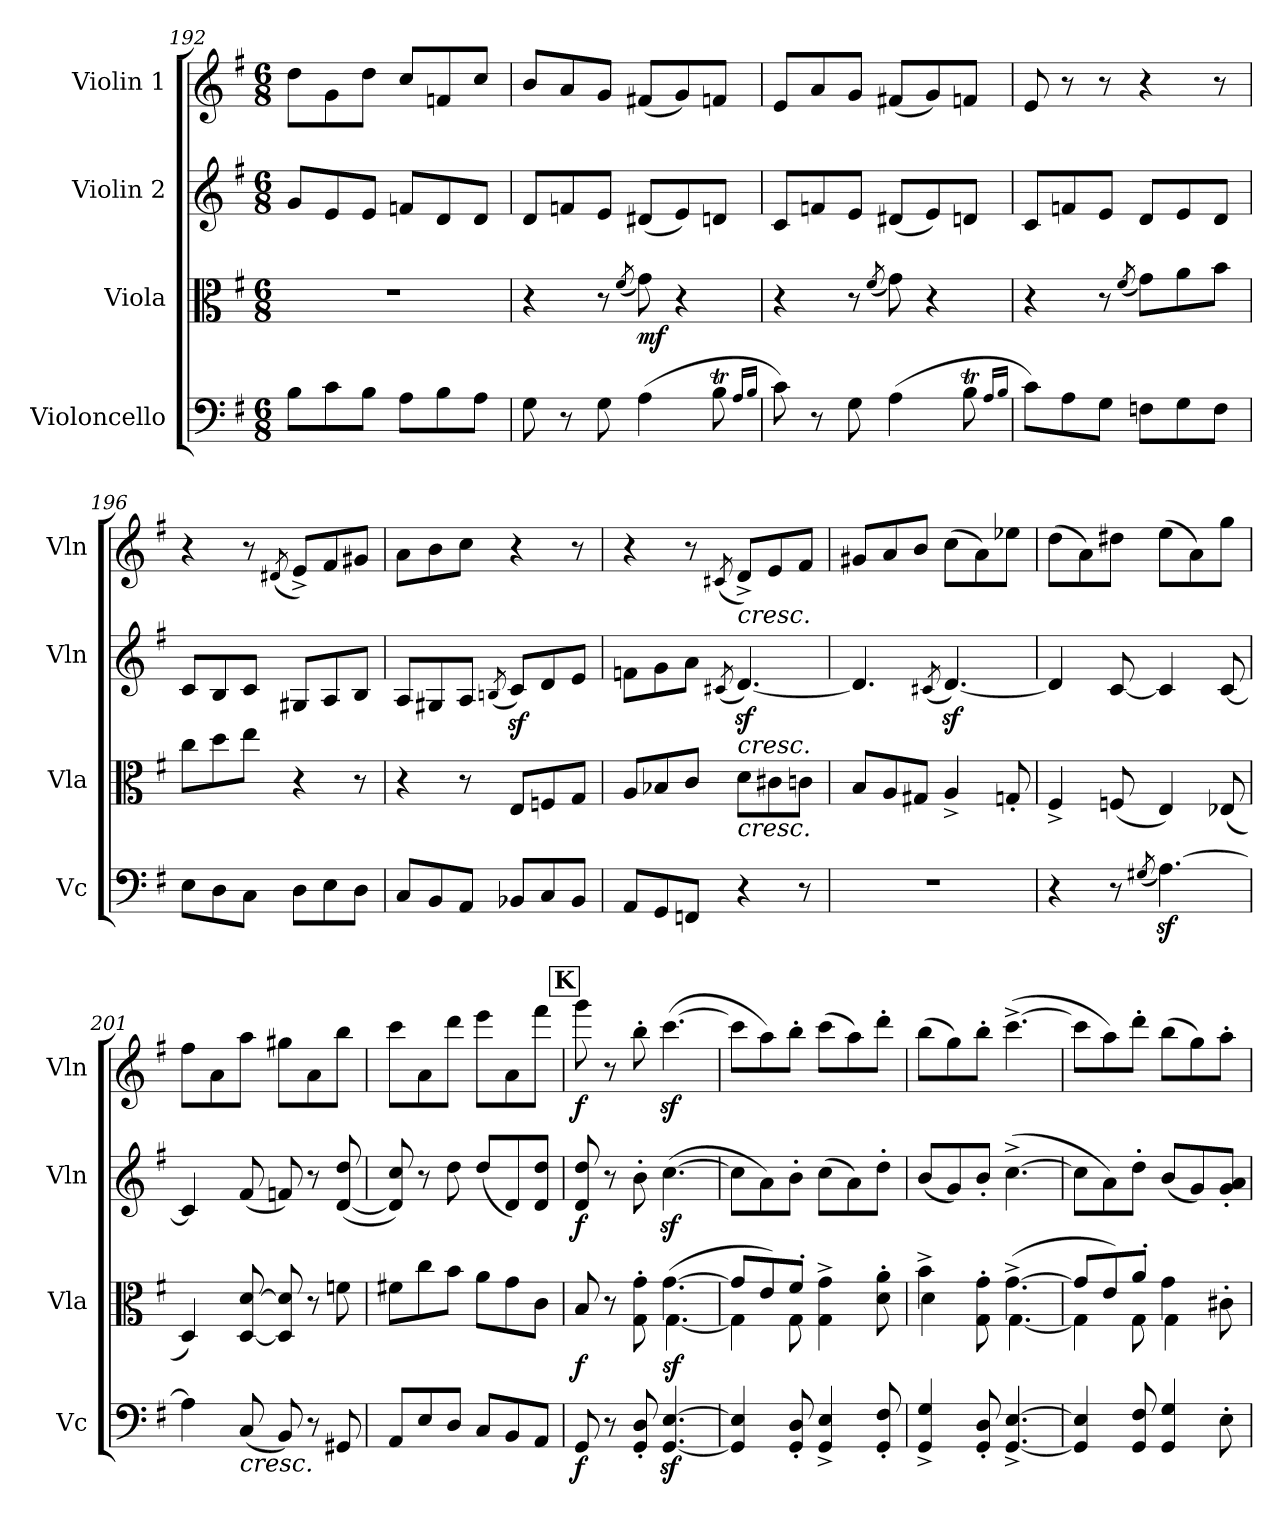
**kern	**dynam	**kern	**dynam	**kern	**dynam	**kern	**dynam
*part4	*part4	*part3	*part3	*part2	*part2	*part1	*part1
*staff4	*staff4	*staff3	*staff3	*staff2	*staff2	*staff1	*staff1
*I"Violoncello	*	*I"Viola	*	*I"Violin 2	*	*I"Violin 1	*
*I'Vc	*	*I'Vla	*	*I'Vln	*	*I'Vln	*
*clefF4	*	*clefC3	*	*clefG2	*	*clefG2	*
*k[f#]	*	*k[f#]	*	*k[f#]	*	*k[f#]	*
*M6/8	*	*M6/8	*	*M6/8	*	*M6/8	*
=192	=192	=192	=192	=192	=192	=192	=192
8B\L	.	2.r	.	8g/L	.	8dd\L	.
8c\	.	.	.	8e/	.	8g\	.
8B\J	.	.	.	8e/J	.	8dd\J	.
8A\L	.	.	.	8fn/L	.	8cc/L	.
8B\	.	.	.	8d/	.	8fn/	.
8A\J	.	.	.	8d/J	.	8cc/J	.
=193	=193	=193	=193	=193	=193	=193	=193
8G\	.	4r	.	8d/L	.	8b/L	.
8r	.	.	.	8fn/	.	8a/	.
8G\	.	8r	.	8e/J	.	8g/J	.
.	.	(8qf#/	.	.	.	.	.
!	!	!	!LO:DY:b	!	!	!	!
(4A\	.	8g\)	mf	(8d#X/L	.	(8f#X/L	.
.	.	4r	.	8e/)	.	8g/)	.
8Bt\	.	.	.	8dn/J	.	8fn/J	.
16qA/LL	.	.	.	.	.	.	.
16qB/JJ	.	.	.	.	.	.	.
=194	=194	=194	=194	=194	=194	=194	=194
8c\)	.	4r	.	8c/L	.	8e/L	.
8r	.	.	.	8fn/	.	8a/	.
8G\	.	8r	.	8e/J	.	8g/J	.
.	.	(>8qf#/	.	.	.	.	.
(4A\	.	8g\)	.	(8d#X/L	.	(8f#X/L	.
.	.	4r	.	8e/)	.	8g/)	.
8Bt\	.	.	.	8dn/J	.	8fn/J	.
16qA/LL	.	.	.	.	.	.	.
16qB/JJ	.	.	.	.	.	.	.
!!LO:LB:g=z
=195	=195	=195	=195	=195	=195	=195	=195
8c\L)	.	4r	.	8c/L	.	8e/	.
8A\	.	.	.	8fn/	.	8r	.
8G\J	.	8r	.	8e/J	.	8r	.
.	.	(>8qf#/	.	.	.	.	.
8Fn\L	.	8g\L)	.	8d/L	.	4r	.
8G\	.	8a\	.	8e/	.	.	.
8F\J	.	8b\J	.	8d/J	.	8r	.
=196	=196	=196	=196	=196	=196	=196	=196
8E\L	.	8cc\L	.	8c/L	.	4r	.
8D\	.	8dd\	.	8B/	.	.	.
8C\J	.	8ee\J	.	8c/J	.	8r	.
.	.	.	.	.	.	(8qd#X/	.
8D\L	.	4r	.	8G#X/L	.	8e^>/L)	.
8E\	.	.	.	8A/	.	8f#/	.
8D\J	.	8r	.	8B/J	.	8g#X/J	.
=197	=197	=197	=197	=197	=197	=197	=197
8C/L	.	4r	.	8A/L	.	8a\L	.
8BB/	.	.	.	8G#X/	.	8b\	.
8AA/J	.	8r	.	8A/J	.	8cc\J	.
.	.	.	.	(8qBn/	.	.	.
8BB-X/L	.	8E/L	.	8cz</L)	.	4r	.
8C/	.	8Fn/	.	8d/	.	.	.
8BB-/J	.	8G/J	.	8e/J	.	8r	.
=198	=198	=198	=198	=198	=198	=198	=198
8AA/L	.	8A/L	.	8fn\L	.	4r	.
8GG/	.	8B-X/	.	8g\	.	.	.
8FFn/J	.	8c/J	.	8a\J	.	8r	.
.	.	.	.	(8qc#X/	.	(8qc#X/	.
!	!	!	!	!	!	!LO:TX:b:i:t=cresc.	!
!	!	!	!	!LO:TX:b:i:t=cresc.	!	!	!
!	!	!LO:TX:b:i:t=cresc.	!	!	!	!	!
4r	.	8d\L	.	[<4.dz</)	.	8d^>/L)	.
.	.	8c#X\	.	.	.	8e/	.
8r	.	8cn\J	.	.	.	8f#/J	.
=199	=199	=199	=199	=199	=199	=199	=199
2.r	.	8B/L	.	4.d/]	.	8g#X/L	.
.	.	8A/	.	.	.	8a/	.
.	.	8G#X/J	.	.	.	8b/J	.
.	.	.	.	(8qc#X/	.	.	.
.	.	4A^/	.	[<4.dz</)	.	(8cc\L	.
.	.	.	.	.	.	8a\)	.
.	.	8Gn'/	.	.	.	8ee-X\J	.
=200	=200	=200	=200	=200	=200	=200	=200
4r	.	4F#^/	.	4d/]	.	(8dd\L	.
.	.	.	.	.	.	8a\)	.
8r	.	(8Fn/	.	[<8c/	.	8dd#X\J	.
(8qG#X/	.	.	.	.	.	.	.
[>4.Az<\)	.	4E/)	.	4c/]	.	(8ee\L	.
.	.	.	.	.	.	8a\)	.
.	.	(8E-X/	.	[8c/	.	8gg\J	.
!!LO:LB:g=z
=201	=201	=201	=201	=201	=201	=201	=201
4A\]	.	4D/)	.	4c/]	.	8ff#\L	.
.	.	.	.	.	.	8a\	.
!LO:TX:b:i:t=cresc.	!	!	!	!	!	!	!
(8C/	.	[8D/ [8d/	.	(8f#/	.	8aa\J	.
8BB/)	.	8D/] 8d/]	.	8fn/)	.	8gg#X\L	.
8r	.	8r	.	8r	.	8a\	.
8GG#X/	.	8fn\	.	([8d/ 8dd/	.	8bb\J	.
=202	=202	=202	=202	=202	=202	=202	=202
8AA/L	.	8f#X\L	.	8d/] 8cc/)	.	8ccc\L	.
8E/	.	8cc\	.	8r	.	8a\	.
8D/J	.	8b\J	.	8dd\	.	8ddd\J	.
8C/L	.	8a\L	.	(8dd/L	.	8eee\L	.
8BB/	.	8g\	.	8d/)	.	8a\	.
8AA/J	.	8c\J	.	8d/ 8dd/J	.	8fff#\J	.
!!LO:REH:place=s1:a:B:cj:fs=14:t=K
=203	=203	=203	=203	=203	=203	=203	=203
*	*	*^	*	*	*	*	*
!	!LO:DY:b	!	!	!LO:DY:b	!	!LO:DY:b	!	!LO:DY:b
8GG/	f	8B/	4.ryy	f	8d/ 8dd/	f	8ggg\	f
8r	.	8r	.	.	8r	.	8r	.
8GG/' 8D/'	.	8G\' 8g\'	.	.	8b'\	.	8bb'\	.
!	!	!	!	!LO:DY:b	!	!	!	!
[4.GG/z< [4.E/z<	.	(>[>4.g\	[4.G\	sf	([4.ccz<\	.	([4.cccz<\	.
=204	=204	=204	=204	=204	=204	=204	=204	=204
4GG/] 4E/]	.	8g/L]	4G\]	.	8cc\L]	.	8ccc\L]	.
.	.	8e/)	.	.	8a\)	.	8aa\)	.
8GG/' 8D/'	.	8f#'>/J	8G\	.	8b'\J	.	8bb'\J	.
4GG/^ 4E/^	.	4G\^ 4g\^	4.ryy	.	(8cc\L	.	(8ccc\L	.
.	.	.	.	.	8a\)	.	8aa\)	.
8GG/' 8F#/'	.	8d\' 8a\'	.	.	8dd'\J	.	8ddd'\J	.
=205	=205	=205	=205	=205	=205	=205	=205	=205
4GG/^ 4G/^	.	4b^>\	4d\	.	(8b/L	.	(8bb\L	.
.	.	.	.	.	8g/)	.	8gg\)	.
8GG/' 8D/'	.	8G\' 8g\'	8ryy	.	8b'/J	.	8bb'\J	.
[4.GG/^ [4.E/^	.	(>[>4.g^>\	[4.G\	.	([>4.cc^\	.	([>4.ccc^\	.
=206	=206	=206	=206	=206	=206	=206	=206	=206
4GG/] 4E/]	.	8g/L]	4G\]	.	8cc\L]	.	8ccc\L]	.
.	.	8e/)	.	.	8a\)	.	8aa\)	.
8GG/ 8F#/	.	8a'/J	8G\	.	8dd'\J	.	8ddd'\J	.
4GG/ 4G/	.	4g\	4G\	.	(8b/L	.	(8bb\L	.
.	.	.	.	.	8g/)	.	8gg\)	.
8E'\	.	8c#X'\	8ryy	.	8g/' 8a/'J	.	8aa'\J	.
*	*	*v	*v	*	*	*	*	*
=	=	=	=	=	=	=	=
*-	*-	*-	*-	*-	*-	*-	*-
